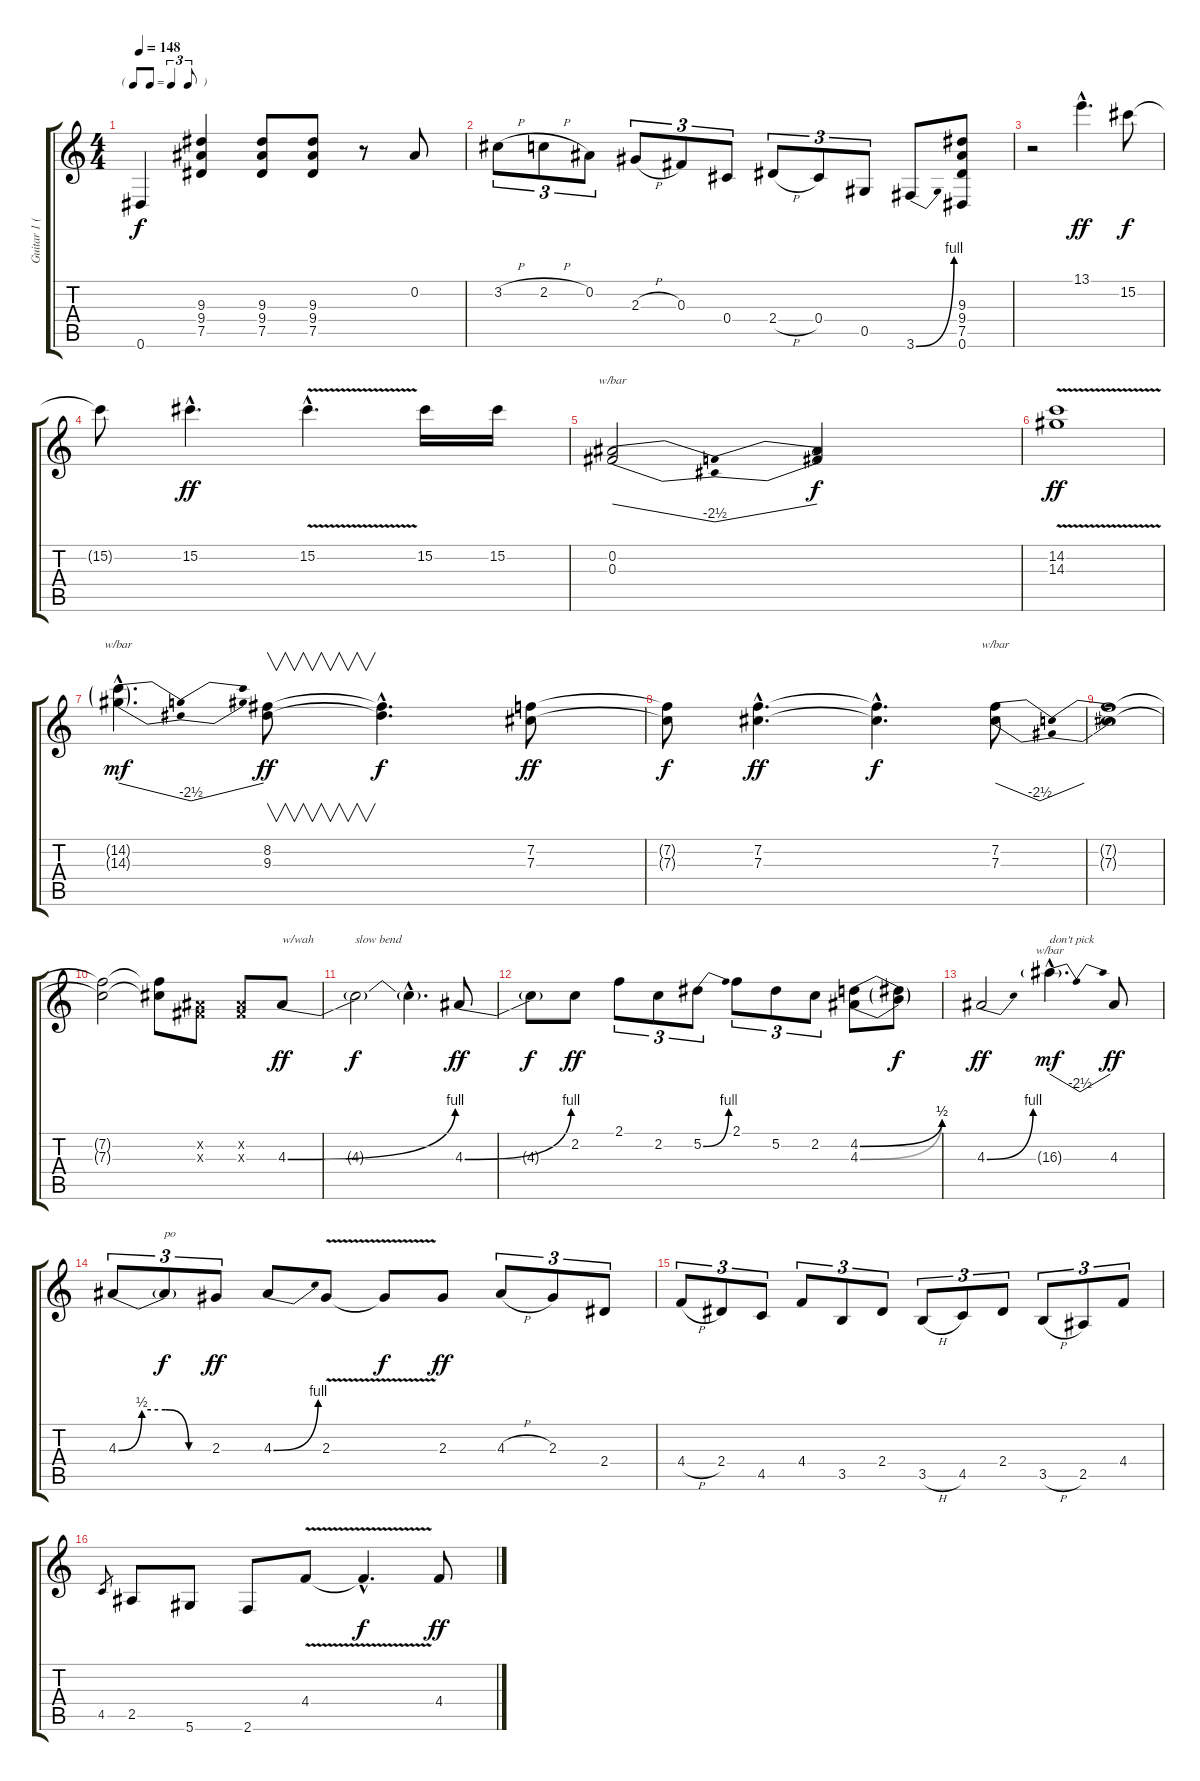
\track ("Guitar 1 (Slash)" "Guitar 1 (") {instrument overdrivenguitar}
\staff {score tabs}
\tuning (Eb4 Bb3 Gb3 Db3 Ab2 Eb2) {hide}
\ts (4 4)
\tf triplet8th
\tempo 148
\clef g2
\ks c
0.6{t}.4{dy f} (9.3 9.4 7.5).4 (9.3 9.4 7.5).8 (9.3 9.4 7.5).8 r.8 0.2.8 |
3.2{h}.8{tu (3 2)} 2.2{h}.8{tu (3 2)} 0.2.8{tu (3 2)} 2.3{h}.8{tu (3 2)} 0.3.8{tu (3 2)} 0.4.8{tu (3 2)} 2.4{h}.8{tu (3 2)} 0.4.8{tu (3 2)} 0.5.8{tu (3 2)} 3.6{be (bend 0 0 60 4)}.8 (9.3 9.4 7.5 0.6).8 |
r.2 13.1{hac}.4{d dy ff} 15.2.8{dy f} |
15.2{t}.8 15.2{hac}.4{d dy ff} 15.2{v hac}.4{d} 15.2.16 15.2.16 |
(0.2 0.3).2{tbe (dip default 0 0 30 -10 60 0)} (0.2{t} 0.3{t}).2{dy f} |
(14.2{v} 14.3{v}).1{dy ff} |
(14.2{g hac} 14.3{g hac}).4{d tbe (dip default 0 0 30 -10 60 0) dy mf} (8.2 9.3).8{v dy ff} (8.2{hac t} 9.3{hac t}).4{d dy f} (7.2 7.3).8{dy ff} |
(7.2{t} 7.3{t}).8{dy f} (7.2{hac} 7.3{hac}).4{d dy ff} (7.2{hac t} 7.3{hac t}).4{d dy f} (7.2 7.3).8{tbe (dip default 0 0 30 -10 60 0)} |
(7.2{t} 7.3{t}).1 |
(7.2{t} 7.3{t}).2 (7.2{t} 7.3{t}).8 (0.2{x} 0.3{x}).8 (0.2{x} 0.3{x}).8 4.3{be (bend 0 0 60 4)}.8{txt "w/wah" dy ff} |
4.3{t}.2{txt "slow bend" dy f} 4.3{hac t}.4{d} 4.3{be (bend 0 0 60 4)}.8{dy ff} |
4.3{t}.8{dy f} 2.2.8{dy ff} 2.1.8{tu (3 2)} 2.2.8{tu (3 2)} 5.2{be (bend 0 0 60 4)}.8{tu (3 2)} 2.1.8{tu (3 2)} 5.2.8{tu (3 2)} 2.2.8{tu (3 2)} (4.2{be (bend 0 0 60 2)} 4.3{be (bend 0 0 60 2)}).8 (4.2{t} 4.3{t}).8{dy f} |
4.3{be (bend 0 0 60 4)}.2{dy ff} 16.3{g hac}.4{d tbe (dip default 0 0 30 -10 60 0) txt "don't pick" dy mf} 4.3.8{dy ff} |
4.3{be (custom 0 0 15 2 30 2 45 0 60 0)}.8{tu (3 2)} 4.3{t}.8{tu (3 2) txt "po" dy f} 2.3.8{tu (3 2) dy ff} 4.3{be (bend 0 0 60 4)}.8 2.3{v}.8 2.3{t}.8{dy f} 2.3.8{dy ff} 4.3{h}.8{tu (3 2)} 2.3.8{tu (3 2)} 2.4.8{tu (3 2)} |
4.4{h}.8{tu (3 2)} 2.4.8{tu (3 2)} 4.5.8{tu (3 2)} 4.4.8{tu (3 2)} 3.5.8{tu (3 2)} 2.4.8{tu (3 2)} 3.5{h}.8{tu (3 2)} 4.5.8{tu (3 2)} 2.4.8{tu (3 2)} 3.5{h}.8{tu (3 2)} 2.5.8{tu (3 2)} 4.4.8{tu (3 2)} |
4.5.8{gr} 2.5.8 5.6.8 2.6.8 4.4{v}.8 4.4{hac t}.4{d dy f} 4.4.8{dy ff}
